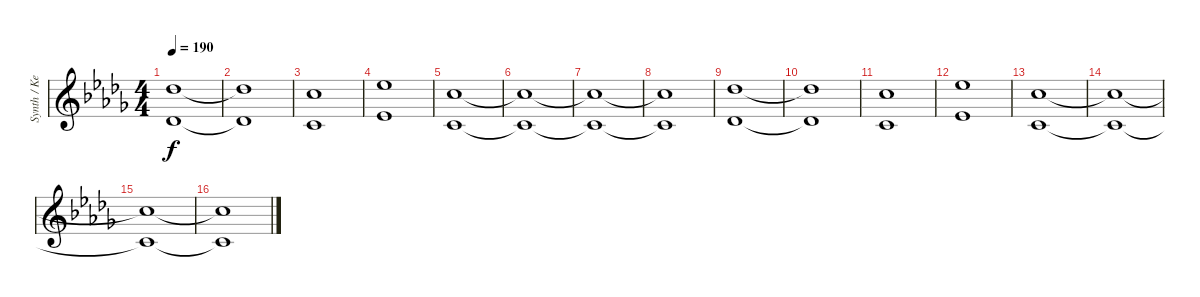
\track ("Synth / Keyboard" "Synth / Ke") {instrument choiraahs}
\staff {score}
\tuning (Eb4 Bb3 Gb3 Db3 Ab2 Db2) {hide}
\ts (4 4)
\tempo 190
\clef g2
\ks db
(10.1 7.3).1{dy f} |
(10.1{t} 7.3{t}).1 |
(9.1 6.3).1 |
(12.1 9.3).1 |
(9.1 6.3).1 |
(9.1{t} 6.3{t}).1 |
(9.1{t} 6.3{t}).1 |
(9.1{t} 6.3{t}).1 |
(10.1 7.3).1 |
(10.1{t} 7.3{t}).1 |
(9.1 6.3).1 |
(12.1 9.3).1 |
(9.1 6.3).1 |
(9.1{t} 6.3{t}).1 |
(9.1{t} 6.3{t}).1 |
(9.1{t} 6.3{t}).1
